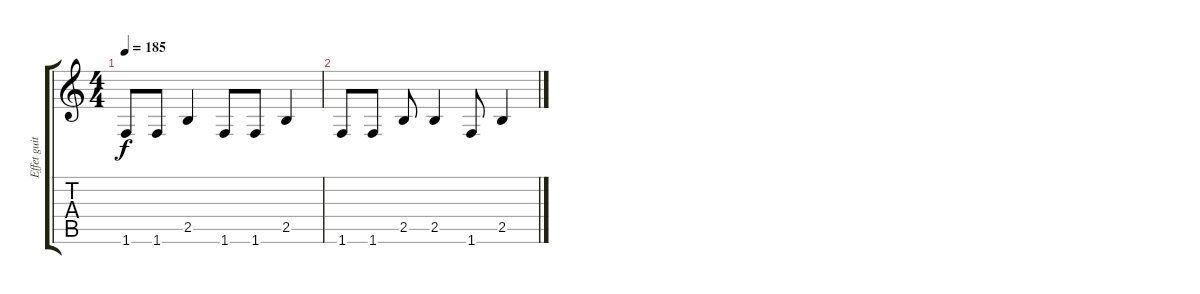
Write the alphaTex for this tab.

\track ("Effet guitare3" "Effet guit") {instrument distortionguitar}
\staff {score tabs}
\tuning (E4 B3 G3 D3 A2 E2) {hide}
\ts (4 4)
\tempo 185
\clef g2
\ks c
1.6.8{dy f instrument distortionguitar} 1.6.8 2.5.4 1.6.8 1.6.8 2.5.4 |
1.6.8 1.6.8 2.5.8 2.5.4 1.6.8 2.5.4
